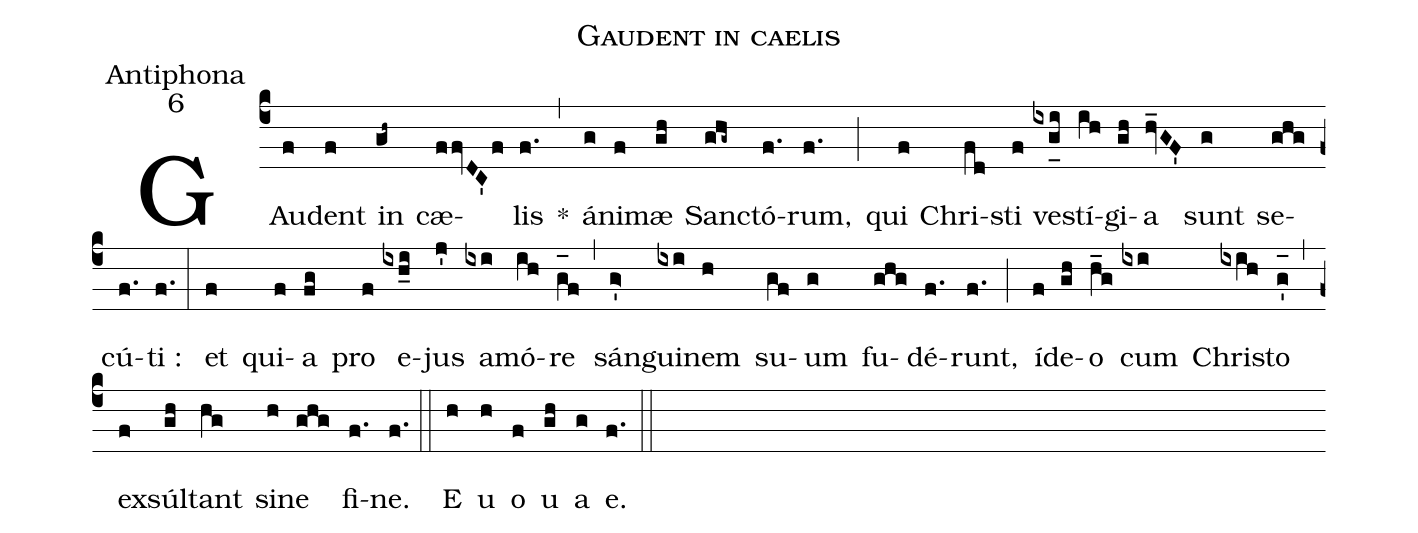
name:Gaudent in caelis;
office-part:Antiphona;
mode:6;
%%
(c4) GAu(f)dent(f) in(gh~) cæ(ffvDC'f)lis(f.) *(,) á(g)ni(f)mæ(gh) San(ghg~)ctó(f.)rum,(f.) (;) qui(f) Chri(fd)sti(f) ve(ixg_[uh:l]i)stí(ih)gi(gh)a(hv_GF') sunt(g) se(ghg)cú(f.)ti :(f.) (:) et(f) qui(f)a(fg) pro(f) e(ixh_i)jus(j') <nlba>a(ixi)mó(ih)re</nlba>(g_[oh:h]f) (,) sán(g'>)gui(ixi)nem(h) su(gf)um(g) fu(ghg)dé(f.)runt,(f.) (;) íd(f)e(gh)o(h_g) cum(ixi) Chri(ixih)sto(g'_[oh:h]) (,) ex(f)súl(gh)tant(hg) si(h)ne(ghg) fi(f.)ne.(f.) (::) <eu>E(h) u(h) o(f) u(gh) a(g) e.</eu>(f.) (::)
